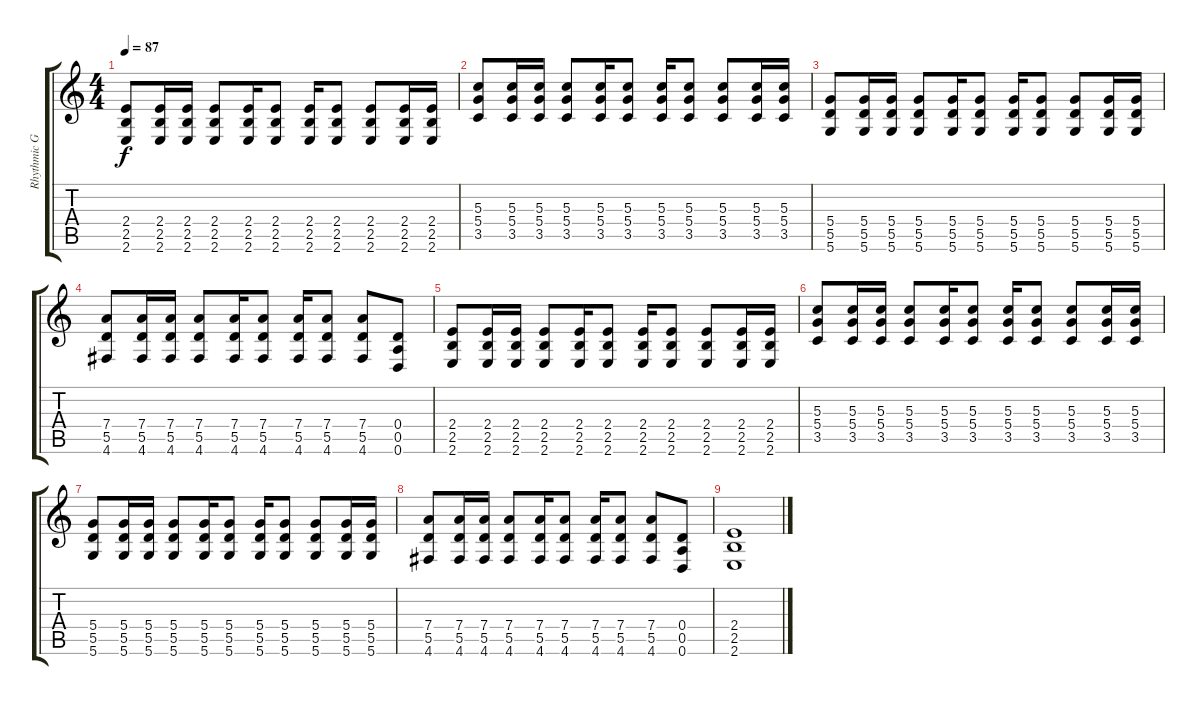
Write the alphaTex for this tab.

\track ("Rhythmic Guitar" "Rhythmic G") {instrument electricguitarclean}
\staff {score tabs}
\tuning (E4 B3 G3 D3 A2 D2) {hide}
\ts (4 4)
\tempo 87
\clef g2
\ks c
(2.4 2.5 2.6).8{dy f} (2.4 2.5 2.6).16 (2.4 2.5 2.6).16 (2.4 2.5 2.6).8 (2.4 2.5 2.6).16 (2.4 2.5 2.6).8 (2.4 2.5 2.6).16 (2.4 2.5 2.6).8 (2.4 2.5 2.6).8 (2.4 2.5 2.6).16 (2.4 2.5 2.6).16 |
(5.3 5.4 3.5).8 (5.3 5.4 3.5).16 (5.3 5.4 3.5).16 (5.3 5.4 3.5).8 (5.3 5.4 3.5).16 (5.3 5.4 3.5).8 (5.3 5.4 3.5).16 (5.3 5.4 3.5).8 (5.3 5.4 3.5).8 (5.3 5.4 3.5).16 (5.3 5.4 3.5).16 |
(5.4 5.5 5.6).8 (5.4 5.5 5.6).16 (5.4 5.5 5.6).16 (5.4 5.5 5.6).8 (5.4 5.5 5.6).16 (5.4 5.5 5.6).8 (5.4 5.5 5.6).16 (5.4 5.5 5.6).8 (5.4 5.5 5.6).8 (5.4 5.5 5.6).16 (5.4 5.5 5.6).16 |
(7.4 5.5 4.6).8 (7.4 5.5 4.6).16 (7.4 5.5 4.6).16 (7.4 5.5 4.6).8 (7.4 5.5 4.6).16 (7.4 5.5 4.6).8 (7.4 5.5 4.6).16 (7.4 5.5 4.6).8 (7.4 5.5 4.6).8 (0.4 0.5 0.6).8 |
(2.4 2.5 2.6).8 (2.4 2.5 2.6).16 (2.4 2.5 2.6).16 (2.4 2.5 2.6).8 (2.4 2.5 2.6).16 (2.4 2.5 2.6).8 (2.4 2.5 2.6).16 (2.4 2.5 2.6).8 (2.4 2.5 2.6).8 (2.4 2.5 2.6).16 (2.4 2.5 2.6).16 |
(5.3 5.4 3.5).8 (5.3 5.4 3.5).16 (5.3 5.4 3.5).16 (5.3 5.4 3.5).8 (5.3 5.4 3.5).16 (5.3 5.4 3.5).8 (5.3 5.4 3.5).16 (5.3 5.4 3.5).8 (5.3 5.4 3.5).8 (5.3 5.4 3.5).16 (5.3 5.4 3.5).16 |
(5.4 5.5 5.6).8 (5.4 5.5 5.6).16 (5.4 5.5 5.6).16 (5.4 5.5 5.6).8 (5.4 5.5 5.6).16 (5.4 5.5 5.6).8 (5.4 5.5 5.6).16 (5.4 5.5 5.6).8 (5.4 5.5 5.6).8 (5.4 5.5 5.6).16 (5.4 5.5 5.6).16 |
(7.4 5.5 4.6).8 (7.4 5.5 4.6).16 (7.4 5.5 4.6).16 (7.4 5.5 4.6).8 (7.4 5.5 4.6).16 (7.4 5.5 4.6).8 (7.4 5.5 4.6).16 (7.4 5.5 4.6).8 (7.4 5.5 4.6).8 (0.4 0.5 0.6).8 |
(2.4 2.5 2.6).1
